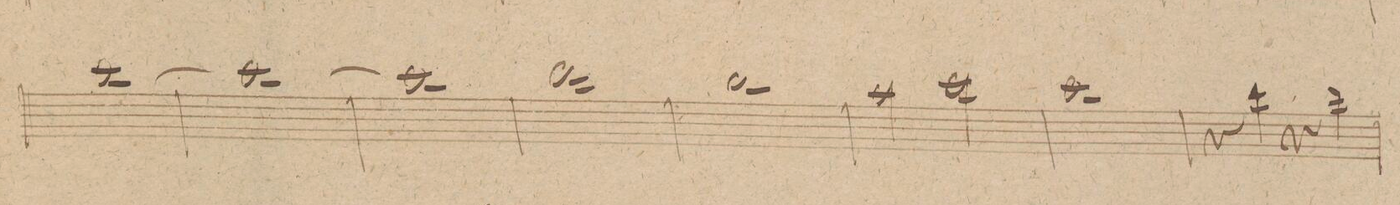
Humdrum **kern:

**kern	**dynam
*I"Flauto. 1mo	*
*clefG2	*
*k[f#c#g#]	*
*met(c|)	*
*M2/2	*
(1ccc#	.
=60	=60
(1ccc#)	.
=61	=61
1ccc#)	.
=62	=62
1ddd	.
=63	=63
1bb	.
=64	=64
2aa\	.
2ccc#\	.
=65	=65
1ccc#	.
=66	=66
4r	.
4ccc#\	.
4r	.
4ddd\	.
=67	=67
*-	*-
